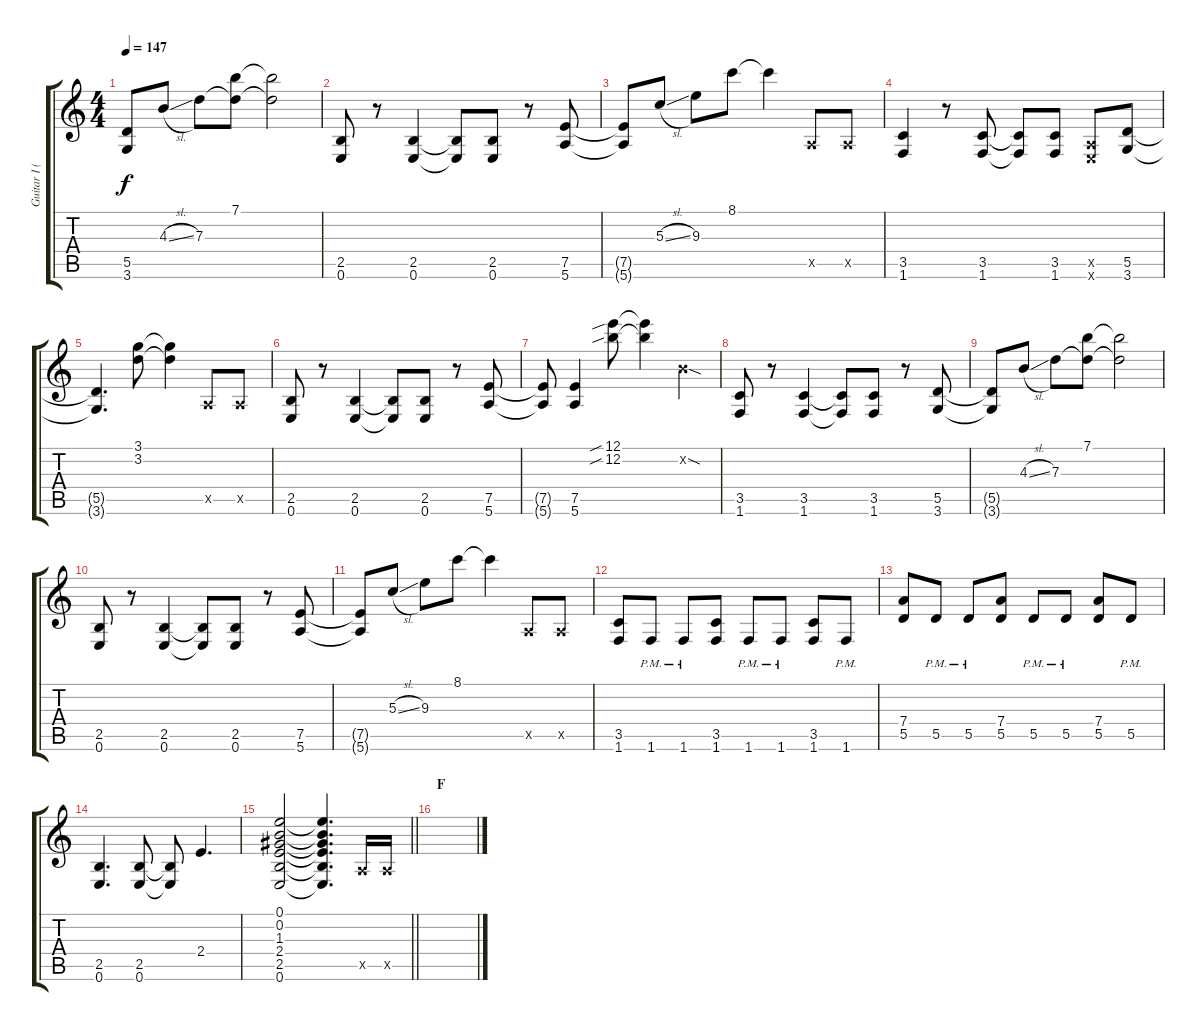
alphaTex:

\track ("Guitar I (Hirasawa Yui)" "Guitar I (") {instrument overdrivenguitar}
\staff {score tabs}
\tuning (E4 B3 G3 D3 A2 E2) {hide}
\ts (4 4)
\tempo 147
\clef g2
\ks c
(5.5{t} 3.6{t}).8{dy f} 4.3{sl}.8 7.3.8 (7.1 7.3{t}).8 (7.1{t} 7.3{t}).2 |
(2.5 0.6).8 r.8 (2.5 0.6).4 (2.5{t} 0.6{t}).8 (2.5 0.6).8 r.8 (7.5 5.6).8 |
(7.5{t} 5.6{t}).8 5.3{sl}.8 9.3.8 8.1.8 8.1{t}.4 0.5{x}.8 0.5{x}.8 |
(3.5 1.6).4 r.8 (3.5 1.6).8 (3.5{t} 1.6{t}).8 (3.5 1.6).8 (0.5{x} 0.6{x}).8 (5.5 3.6).8 |
(5.5{t} 3.6{t}).4{d} (3.1 3.2).8 (3.1{t} 3.2{t}).4 0.5{x}.8 0.5{x}.8 |
(2.5 0.6).8 r.8 (2.5 0.6).4 (2.5{t} 0.6{t}).8 (2.5 0.6).8 r.8 (7.5 5.6).8 |
(7.5{t} 5.6{t}).8 (7.5 5.6).4 (12.1{sib} 12.2{sib}).8 (12.1{t} 12.2{t}).4 0.2{sod x}.4 |
(3.5 1.6).8 r.8 (3.5 1.6).4 (3.5{t} 1.6{t}).8 (3.5 1.6).8 r.8 (5.5 3.6).8 |
(5.5{t} 3.6{t}).8 4.3{sl}.8 7.3.8 (7.1 7.3{t}).8 (7.1{t} 7.3{t}).2 |
(2.5 0.6).8 r.8 (2.5 0.6).4 (2.5{t} 0.6{t}).8 (2.5 0.6).8 r.8 (7.5 5.6).8 |
(7.5{t} 5.6{t}).8 5.3{sl}.8 9.3.8 8.1.8 8.1{t}.4 0.5{x}.8 0.5{x}.8 |
(3.5 1.6).8 1.6{pm}.8 1.6{pm}.8 (3.5 1.6).8 1.6{pm}.8 1.6{pm}.8 (3.5 1.6).8 1.6{pm}.8 |
(7.4 5.5).8 5.5{pm}.8 5.5{pm}.8 (7.4 5.5).8 5.5{pm}.8 5.5{pm}.8 (7.4 5.5).8 5.5{pm}.8 |
(2.5 0.6).4{d} (2.5 0.6).8 (2.5{t} 0.6{t}).8 2.4.4{d} |
\barLineRight lightlight
(0.1 0.2 1.3 2.4 2.5 0.6).2 (0.1{t} 0.2{t} 1.3{t} 2.4{t} 2.5{t} 0.6{t}).4{d} 0.5{x}.16 0.5{x}.16 |
\section ("" "F")
